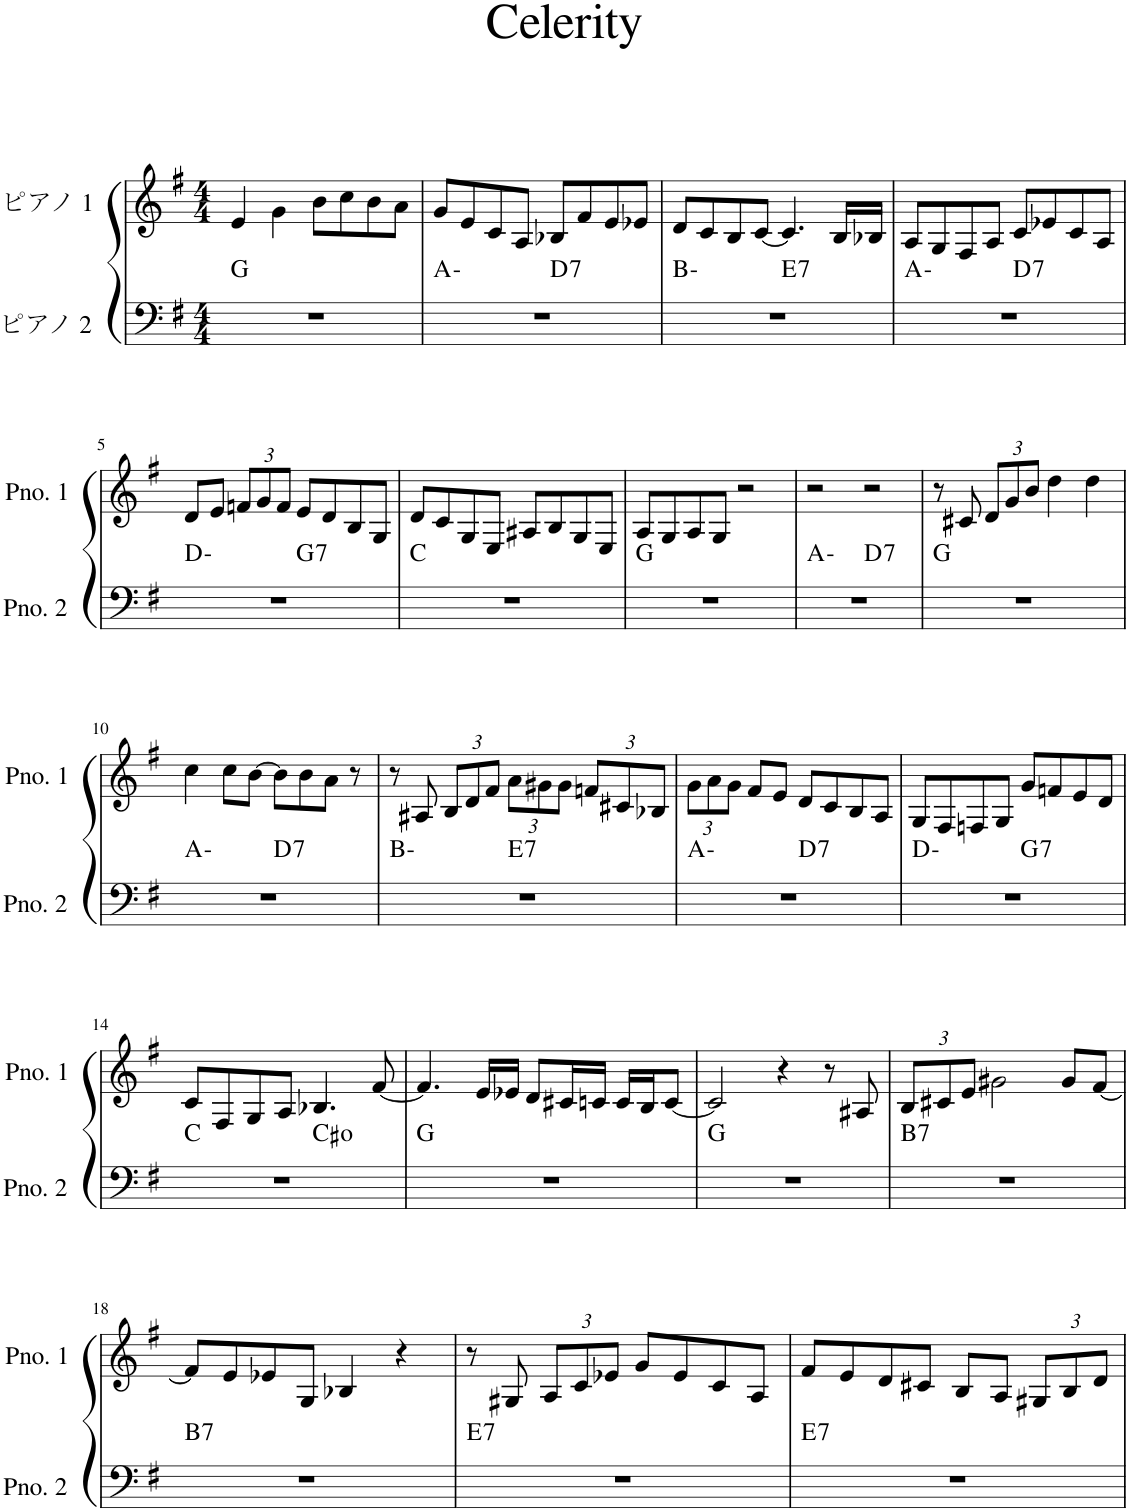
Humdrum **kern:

**kern	**harte	**kern
*part2	*part2	*part1
*staff2	*	*staff1
*I"ピアノ 2	*	*I"ピアノ 1
*clefF4	*	*clefG2
*k[f#]	*	*k[f#]
*M4/4	*	*M4/4
=1	=1	=1
1r	G:maj	4e/
.	.	4g\
.	.	8b\L
.	.	8cc\
.	.	8b\
.	.	8a\J
=2	=2	=2
*^	*	*
1r	2ryy	A:min	8g/L
.	.	.	8e/
.	.	.	8c/
.	.	.	8A/J
!	!	!LO:H:kt=7	!
.	2ryy	D:7	8B-X/L
.	.	.	8f#/
.	.	.	8e/
.	.	.	8e-X/J
=3	=3	=3	=3
1r	2ryy	B:min	8d/L
.	.	.	8c/
.	.	.	8B/
.	.	.	[8c/J
!	!	!LO:H:kt=7	!
.	2ryy	E:7	4.c/]
.	.	.	16B/LL
.	.	.	16B-X/JJ
=4	=4	=4	=4
1r	2ryy	A:min	8A/L
.	.	.	8G/
.	.	.	8F#/
.	.	.	8A/J
!	!	!LO:H:kt=7	!
.	2ryy	D:7	8c/L
.	.	.	8e-X/
.	.	.	8c/
.	.	.	8A/J
!!LO:LB:g=z
=5	=5	=5	=5
1r	2ryy	D:min	8d/L
.	.	.	8e/J
*	*	*	*Xbrackettup
.	.	.	12fn/L
.	.	.	12g/
.	.	.	12f/J
!	!	!LO:H:kt=7	!
.	2ryy	G:7	8e/L
.	.	.	8d/
.	.	.	8B/
.	.	.	8G/J
*v	*v	*	*
=6	=6	=6
1r	C:maj	8d/L
.	.	8c/
.	.	8G/
.	.	8E/J
.	.	8A#X/L
.	.	8B/
.	.	8G/
.	.	8E/J
=7	=7	=7
1r	G:maj	8A/L
.	.	8G/
.	.	8A/
.	.	8G/J
.	.	2r
=8	=8	=8
*^	*	*
1r	2ryy	A:min	2r
!	!	!LO:H:kt=7	!
.	2ryy	D:7	2r
*v	*v	*	*
=9	=9	=9
1r	G:maj	8r
.	.	8c#X/
.	.	12d/L
.	.	12g/
.	.	12b/J
.	.	4dd\
.	.	4dd\
!!LO:LB:g=z
=10	=10	=10
*^	*	*
1r	2ryy	A:min	4cc\
.	.	.	8cc\L
.	.	.	[8b\J
!	!	!LO:H:kt=7	!
.	2ryy	D:7	8b\L]
.	.	.	8b\
.	.	.	8a\J
.	.	.	8r
=11	=11	=11	=11
1r	2ryy	B:min	8r
.	.	.	8A#X/
.	.	.	12B/L
.	.	.	12d/
.	.	.	12f#/J
!	!	!LO:H:kt=7	!
.	2ryy	E:7	12a\L
.	.	.	12g#X\
.	.	.	12g#\J
.	.	.	12fn/L
.	.	.	12c#X/
.	.	.	12B-X/J
=12	=12	=12	=12
1r	2ryy	A:min	12g\L
.	.	.	12a\
.	.	.	12g\J
.	.	.	8f#/L
.	.	.	8e/J
!	!	!LO:H:kt=7	!
.	2ryy	D:7	8d/L
.	.	.	8c/
.	.	.	8B/
.	.	.	8A/J
=13	=13	=13	=13
1r	2ryy	D:min	8G/L
.	.	.	8F#/
.	.	.	8Fn/
.	.	.	8G/J
!	!	!LO:H:kt=7	!
.	2ryy	G:7	8g/L
.	.	.	8fn/
.	.	.	8e/
.	.	.	8d/J
!!LO:LB:g=z
=14	=14	=14	=14
1r	2ryy	C:maj	8c/L
.	.	.	8F#/
.	.	.	8G/
.	.	.	8A/J
.	2ryy	C#:dim	4.B-X/
.	.	.	[8f#/
*v	*v	*	*
=15	=15	=15
1r	G:maj	4.f#/]
.	.	16e/LL
.	.	16e-X/JJ
.	.	8d/L
.	.	16c#X/L
.	.	16cn/JJ
.	.	16c/LL
.	.	16B/J
.	.	[8c/J
=16	=16	=16
1r	G:maj	2c/]
.	.	4r
.	.	8r
.	.	8A#X/
=17	=17	=17
!	!LO:H:kt=7	!
1r	B:7	12B/L
.	.	12c#X/
.	.	12e/J
.	.	2g#X\
.	.	8g#/L
.	.	[8f#/J
!!LO:LB:g=z
=18	=18	=18
!	!LO:H:kt=7	!
1r	B:7	8f#/L]
.	.	8e/
.	.	8e-X/
.	.	8G/J
.	.	4B-X/
.	.	4r
=19	=19	=19
!	!LO:H:kt=7	!
1r	E:7	8r
.	.	8G#X/
.	.	12A/L
.	.	12c/
.	.	12e-X/J
.	.	8g/L
.	.	8e-/
.	.	8c/
.	.	8A/J
=20	=20	=20
!	!LO:H:kt=7	!
1r	E:7	8f#/L
.	.	8e/
.	.	8d/
.	.	8c#X/J
.	.	8B/L
.	.	8A/J
.	.	12G#X/L
.	.	12B/
.	.	12d/J
=	=	=
*-	*-	*-
